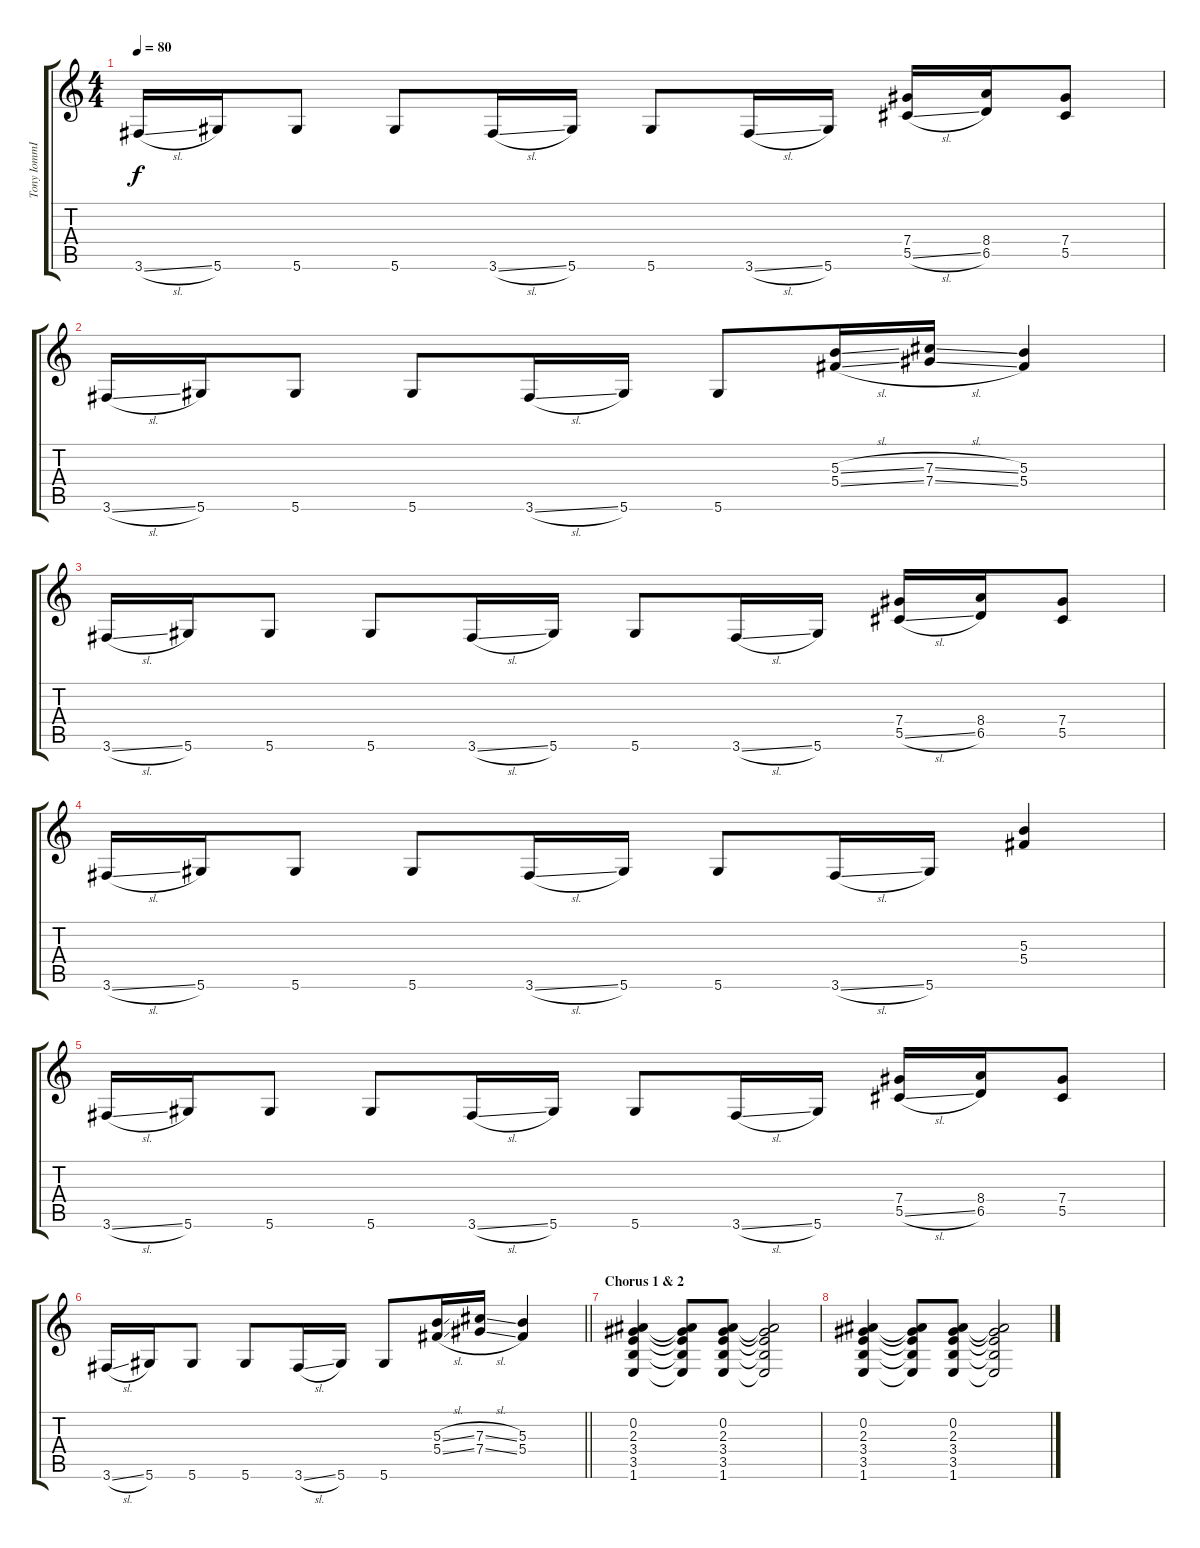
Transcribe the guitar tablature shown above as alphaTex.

\track ("Tony IommI Lead" "Tony IommI") {instrument overdrivenguitar}
\staff {score tabs}
\tuning (Eb4 Bb3 Gb3 Db3 Ab2 Eb2) {hide}
\ts (4 4)
\tempo 80
\clef g2
\ks c
3.6{sl}.16{dy f} 5.6.16 5.6.8 5.6.8 3.6{sl}.16 5.6.16 5.6.8 3.6{sl}.16 5.6.16 (7.4 5.5{sl}).16 (8.4 6.5).16 (7.4 5.5).8 |
3.6{sl}.16 5.6.16 5.6.8 5.6.8 3.6{sl}.16 5.6.16 5.6.8 (5.3{sl} 5.4{sl}).16 (7.3{sl} 7.4{sl}).16 (5.3 5.4).4 |
3.6{sl}.16 5.6.16 5.6.8 5.6.8 3.6{sl}.16 5.6.16 5.6.8 3.6{sl}.16 5.6.16 (7.4 5.5{sl}).16 (8.4 6.5).16 (7.4 5.5).8 |
3.6{sl}.16 5.6.16 5.6.8 5.6.8 3.6{sl}.16 5.6.16 5.6.8 3.6{sl}.16 5.6.16 (5.3 5.4).4 |
3.6{sl}.16 5.6.16 5.6.8 5.6.8 3.6{sl}.16 5.6.16 5.6.8 3.6{sl}.16 5.6.16 (7.4 5.5{sl}).16 (8.4 6.5).16 (7.4 5.5).8 |
\barLineRight lightlight
3.6{sl}.16 5.6.16 5.6.8 5.6.8 3.6{sl}.16 5.6.16 5.6.8 (5.3{sl} 5.4{sl}).16 (7.3{sl} 7.4{sl}).16 (5.3 5.4).4 |
\section ("" "Chorus 1 & 2")
(0.2 2.3 3.4 3.5 1.6).4 (0.2{t} 2.3{t} 3.4{t} 3.5{t} 1.6{t}).8 (0.2 2.3 3.4 3.5 1.6).8 (0.2{t} 2.3{t} 3.4{t} 3.5{t} 1.6{t}).2 |
(0.2 2.3 3.4 3.5 1.6).4 (0.2{t} 2.3{t} 3.4{t} 3.5{t} 1.6{t}).8 (0.2 2.3 3.4 3.5 1.6).8 (0.2{t} 2.3{t} 3.4{t} 3.5{t} 1.6{t}).2
